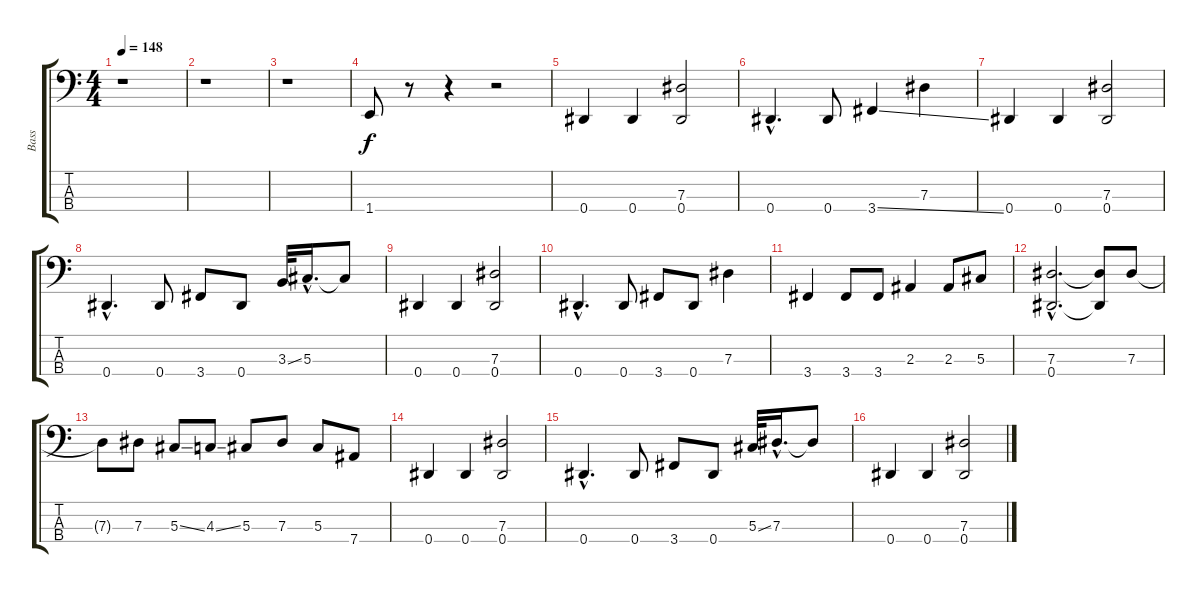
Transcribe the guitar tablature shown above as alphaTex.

\track ("Bass" "Bass") {instrument electricbasspick}
\staff {score tabs}
\tuning (Gb2 Db2 Ab1 Eb1) {hide}
\ts (4 4)
\tempo 148
\clef f4
\ks c
r.1{dy f instrument electricbasspick} |
r.1 |
r.1 |
1.4.8 r.8 r.4 r.2 |
0.4.4 0.4.4 (7.3 0.4).2 |
0.4{hac}.4{d} 0.4.8 3.4{ss}.4 7.3.4 |
0.4.4 0.4.4 (7.3 0.4).2 |
0.4{hac}.4{d} 0.4.8 3.4.8 0.4.8 3.3{ss}.32 5.3{hac}.16{d} 5.3{t}.8 |
0.4.4 0.4.4 (7.3 0.4).2 |
0.4{hac}.4{d} 0.4.8 3.4.8 0.4.8 7.3.4 |
3.4.4 3.4.8 3.4.8 2.3.4 2.3.8 5.3.8 |
(7.3{hac} 0.4{hac}).2{d} (7.3{t} 0.4{t}).8 7.3.8 |
7.3{t}.8 7.3.8 5.3{ss}.8 4.3{ss}.8 5.3.8 7.3.8 5.3.8 7.4.8 |
0.4.4 0.4.4 (7.3 0.4).2 |
0.4{hac}.4{d} 0.4.8 3.4.8 0.4.8 5.3{ss}.32 7.3{hac}.16{d} 7.3{t}.8 |
0.4.4 0.4.4 (7.3 0.4).2
